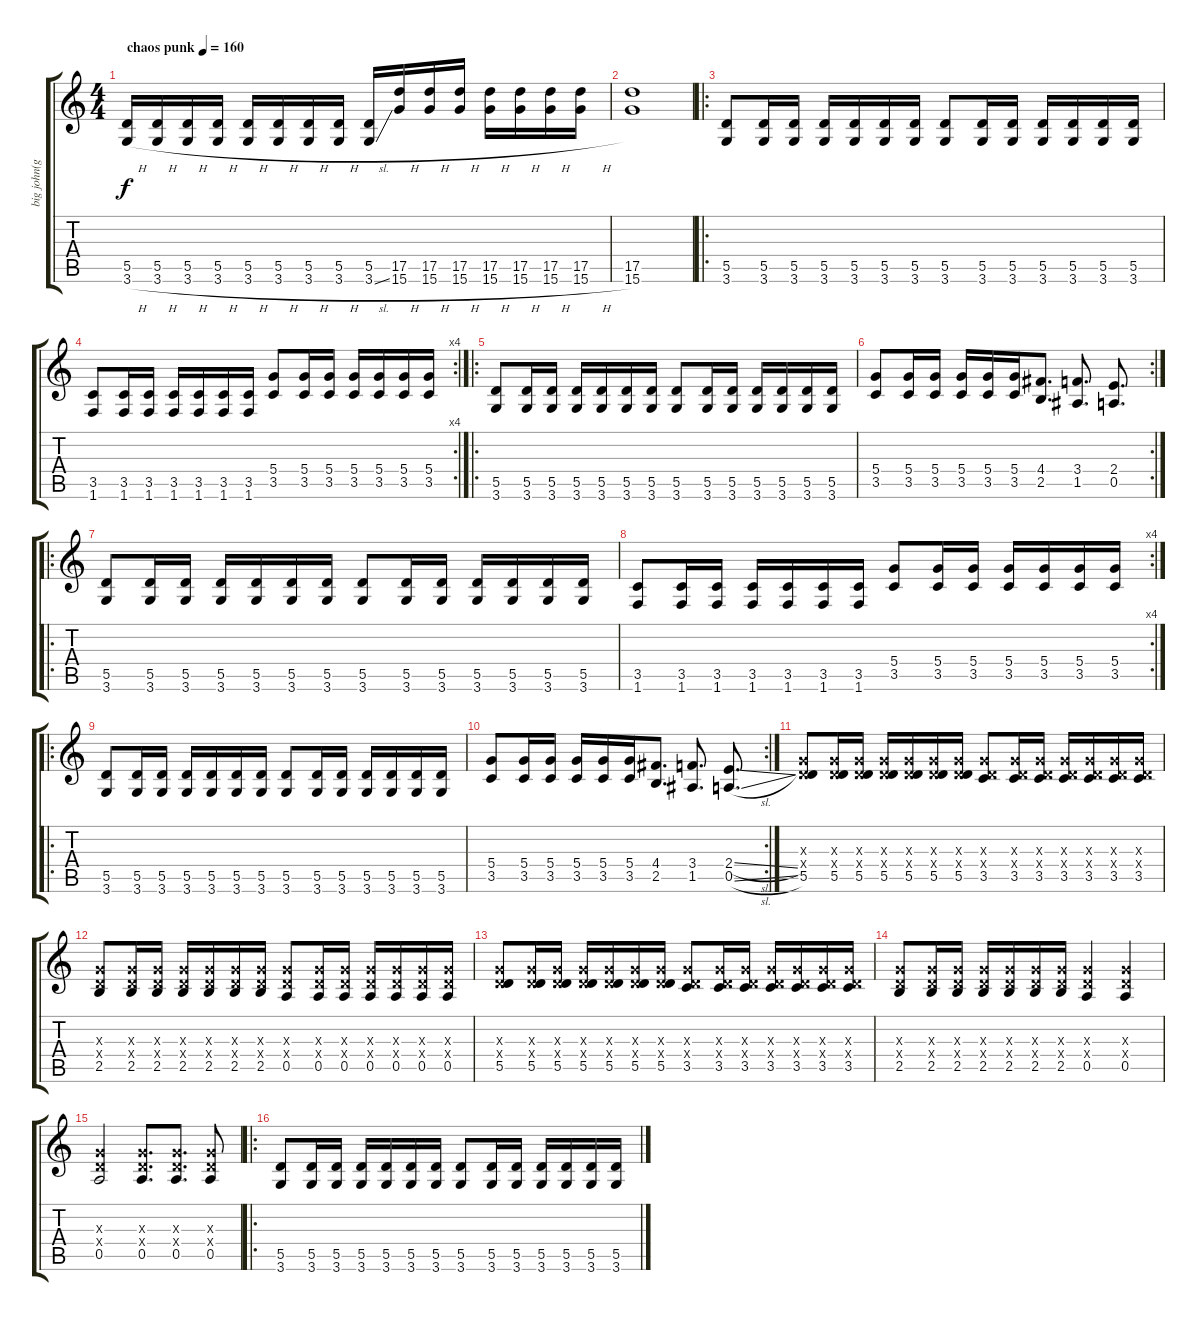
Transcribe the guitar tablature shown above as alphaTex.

\track ("big john(guitare)" "big john(g") {instrument distortionguitar}
\staff {score tabs}
\tuning (E4 B3 G3 D3 A2 E2) {hide}
\ts (4 4)
\tempo (160 "chaos punk")
\clef g2
\ks c
(5.5 3.6{h}).16{dy f instrument distortionguitar} (5.5 3.6{h}).16 (5.5 3.6{h}).16 (5.5 3.6{h}).16 (5.5 3.6{h}).16 (5.5 3.6{h}).16 (5.5 3.6{h}).16 (5.5 3.6{h}).16 (5.5 3.6{sl}).16 (17.5 15.6{h}).16 (17.5 15.6{h}).16 (17.5 15.6{h}).16 (17.5 15.6{h}).16 (17.5 15.6{h}).16 (17.5 15.6{h}).16 (17.5 15.6{h}).16 |
(17.5 15.6).1 |
\ro
(5.5 3.6).8 (5.5 3.6).16 (5.5 3.6).16 (5.5 3.6).16 (5.5 3.6).16 (5.5 3.6).16 (5.5 3.6).16 (5.5 3.6).8 (5.5 3.6).16 (5.5 3.6).16 (5.5 3.6).16 (5.5 3.6).16 (5.5 3.6).16 (5.5 3.6).16 |
\rc 4
(3.5 1.6).8 (3.5 1.6).16 (3.5 1.6).16 (3.5 1.6).16 (3.5 1.6).16 (3.5 1.6).16 (3.5 1.6).16 (5.4 3.5).8 (5.4 3.5).16 (5.4 3.5).16 (5.4 3.5).16 (5.4 3.5).16 (5.4 3.5).16 (5.4 3.5).16 |
\ro
(5.5 3.6).8 (5.5 3.6).16 (5.5 3.6).16 (5.5 3.6).16 (5.5 3.6).16 (5.5 3.6).16 (5.5 3.6).16 (5.5 3.6).8 (5.5 3.6).16 (5.5 3.6).16 (5.5 3.6).16 (5.5 3.6).16 (5.5 3.6).16 (5.5 3.6).16 |
\rc 2
(5.4 3.5).8 (5.4 3.5).16 (5.4 3.5).16 (5.4 3.5).16 (5.4 3.5).16 (5.4 3.5).16 (4.4 2.5).8{d} (3.4 1.5).8{d} (2.4 0.5).8{d} |
\ro
(5.5 3.6).8 (5.5 3.6).16 (5.5 3.6).16 (5.5 3.6).16 (5.5 3.6).16 (5.5 3.6).16 (5.5 3.6).16 (5.5 3.6).8 (5.5 3.6).16 (5.5 3.6).16 (5.5 3.6).16 (5.5 3.6).16 (5.5 3.6).16 (5.5 3.6).16 |
\rc 4
(3.5 1.6).8 (3.5 1.6).16 (3.5 1.6).16 (3.5 1.6).16 (3.5 1.6).16 (3.5 1.6).16 (3.5 1.6).16 (5.4 3.5).8 (5.4 3.5).16 (5.4 3.5).16 (5.4 3.5).16 (5.4 3.5).16 (5.4 3.5).16 (5.4 3.5).16 |
\ro
(5.5 3.6).8 (5.5 3.6).16 (5.5 3.6).16 (5.5 3.6).16 (5.5 3.6).16 (5.5 3.6).16 (5.5 3.6).16 (5.5 3.6).8 (5.5 3.6).16 (5.5 3.6).16 (5.5 3.6).16 (5.5 3.6).16 (5.5 3.6).16 (5.5 3.6).16 |
\rc 2
(5.4 3.5).8 (5.4 3.5).16 (5.4 3.5).16 (5.4 3.5).16 (5.4 3.5).16 (5.4 3.5).16 (4.4 2.5).8{d} (3.4 1.5).8{d} (2.4{sl} 0.5{sl}).8{d} |
(0.3{x} 0.4{x} 5.5).8 (0.3{x} 0.4{x} 5.5).16 (0.3{x} 0.4{x} 5.5).16 (0.3{x} 0.4{x} 5.5).16 (0.3{x} 0.4{x} 5.5).16 (0.3{x} 0.4{x} 5.5).16 (0.3{x} 0.4{x} 5.5).16 (0.3{x} 0.4{x} 3.5).8 (0.3{x} 0.4{x} 3.5).16 (0.3{x} 0.4{x} 3.5).16 (0.3{x} 0.4{x} 3.5).16 (0.3{x} 0.4{x} 3.5).16 (0.3{x} 0.4{x} 3.5).16 (0.3{x} 0.4{x} 3.5).16 |
(0.3{x} 0.4{x} 2.5).8 (0.3{x} 0.4{x} 2.5).16 (0.3{x} 0.4{x} 2.5).16 (0.3{x} 0.4{x} 2.5).16 (0.3{x} 0.4{x} 2.5).16 (0.3{x} 0.4{x} 2.5).16 (0.3{x} 0.4{x} 2.5).16 (0.3{x} 0.4{x} 0.5).8 (0.3{x} 0.4{x} 0.5).16 (0.3{x} 0.4{x} 0.5).16 (0.3{x} 0.4{x} 0.5).16 (0.3{x} 0.4{x} 0.5).16 (0.3{x} 0.4{x} 0.5).16 (0.3{x} 0.4{x} 0.5).16 |
(0.3{x} 0.4{x} 5.5).8 (0.3{x} 0.4{x} 5.5).16 (0.3{x} 0.4{x} 5.5).16 (0.3{x} 0.4{x} 5.5).16 (0.3{x} 0.4{x} 5.5).16 (0.3{x} 0.4{x} 5.5).16 (0.3{x} 0.4{x} 5.5).16 (0.3{x} 0.4{x} 3.5).8 (0.3{x} 0.4{x} 3.5).16 (0.3{x} 0.4{x} 3.5).16 (0.3{x} 0.4{x} 3.5).16 (0.3{x} 0.4{x} 3.5).16 (0.3{x} 0.4{x} 3.5).16 (0.3{x} 0.4{x} 3.5).16 |
(0.3{x} 0.4{x} 2.5).8 (0.3{x} 0.4{x} 2.5).16 (0.3{x} 0.4{x} 2.5).16 (0.3{x} 0.4{x} 2.5).16 (0.3{x} 0.4{x} 2.5).16 (0.3{x} 0.4{x} 2.5).16 (0.3{x} 0.4{x} 2.5).16 (0.3{x} 0.4{x} 0.5).4 (0.3{x} 0.4{x} 0.5).4 |
(0.3{x} 0.4{x} 0.5).2 (0.3{x} 0.4{x} 0.5).8{d} (0.3{x} 0.4{x} 0.5).8{d} (0.3{x} 0.4{x} 0.5).8 |
\ro
(5.5 3.6).8 (5.5 3.6).16 (5.5 3.6).16 (5.5 3.6).16 (5.5 3.6).16 (5.5 3.6).16 (5.5 3.6).16 (5.5 3.6).8 (5.5 3.6).16 (5.5 3.6).16 (5.5 3.6).16 (5.5 3.6).16 (5.5 3.6).16 (5.5 3.6).16
